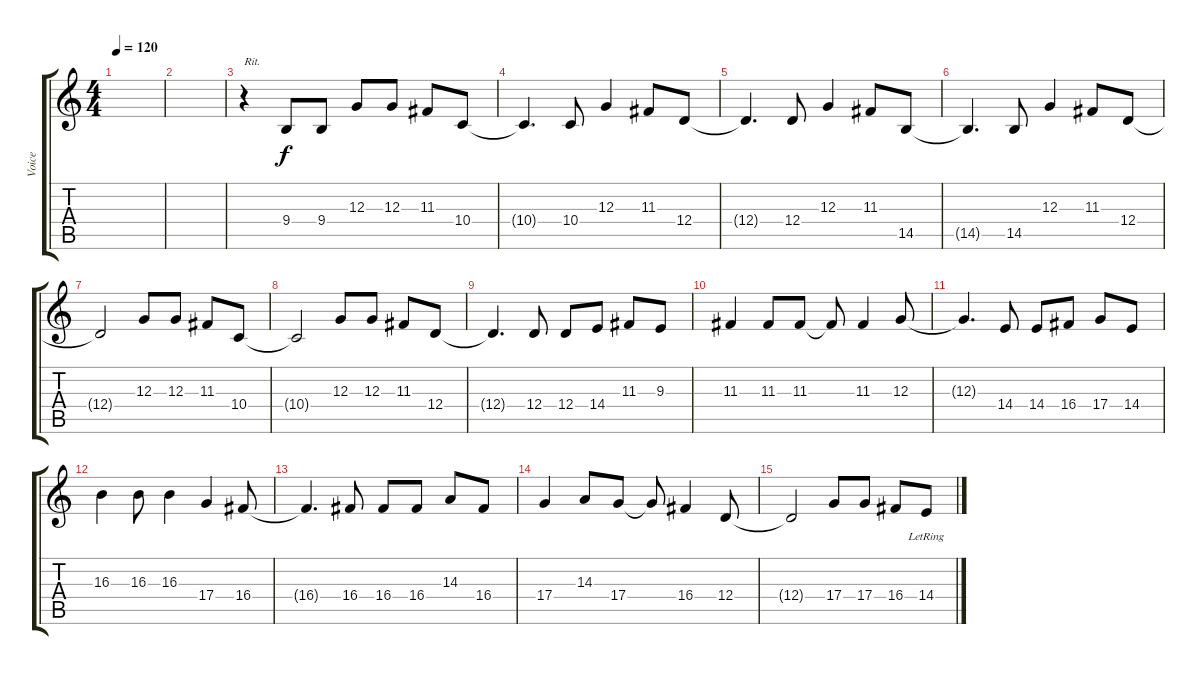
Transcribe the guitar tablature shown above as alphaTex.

\track ("Voice" "Voice") {instrument violin}
\staff {score tabs}
\tuning (E4 B3 G3 D3 A2 E2) {hide}
\ts (4 4)
\tempo 120
\clef g2
\ks c
|
|
r.4{txt "Rit."} 9.4.8 9.4.8 12.3.8 12.3.8 11.3.8 10.4.8 |
10.4{t}.4{d} 10.4.8 12.3.4 11.3.8 12.4.8 |
12.4{t}.4{d} 12.4.8 12.3.4 11.3.8 14.5.8 |
14.5{t}.4{d} 14.5.8 12.3.4 11.3.8 12.4.8 |
12.4{t}.2 12.3.8 12.3.8 11.3.8 10.4.8 |
10.4{t}.2 12.3.8 12.3.8 11.3.8 12.4.8 |
12.4{t}.4{d} 12.4.8 12.4.8 14.4.8 11.3.8 9.3.8 |
11.3.4 11.3.8 11.3.8 11.3{t}.8 11.3.4 12.3.8 |
12.3{t}.4{d} 14.4.8 14.4.8 16.4.8 17.4.8 14.4.8 |
16.3.4 16.3.8 16.3.4 17.4.4 16.4.8 |
16.4{t}.4{d} 16.4.8 16.4.8 16.4.8 14.3.8 16.4.8 |
17.4.4 14.3.8 17.4.8 17.4{t}.8 16.4.4 12.4.8 |
12.4{t}.2 17.4.8 17.4.8 16.4.8 14.4{lr}.8
